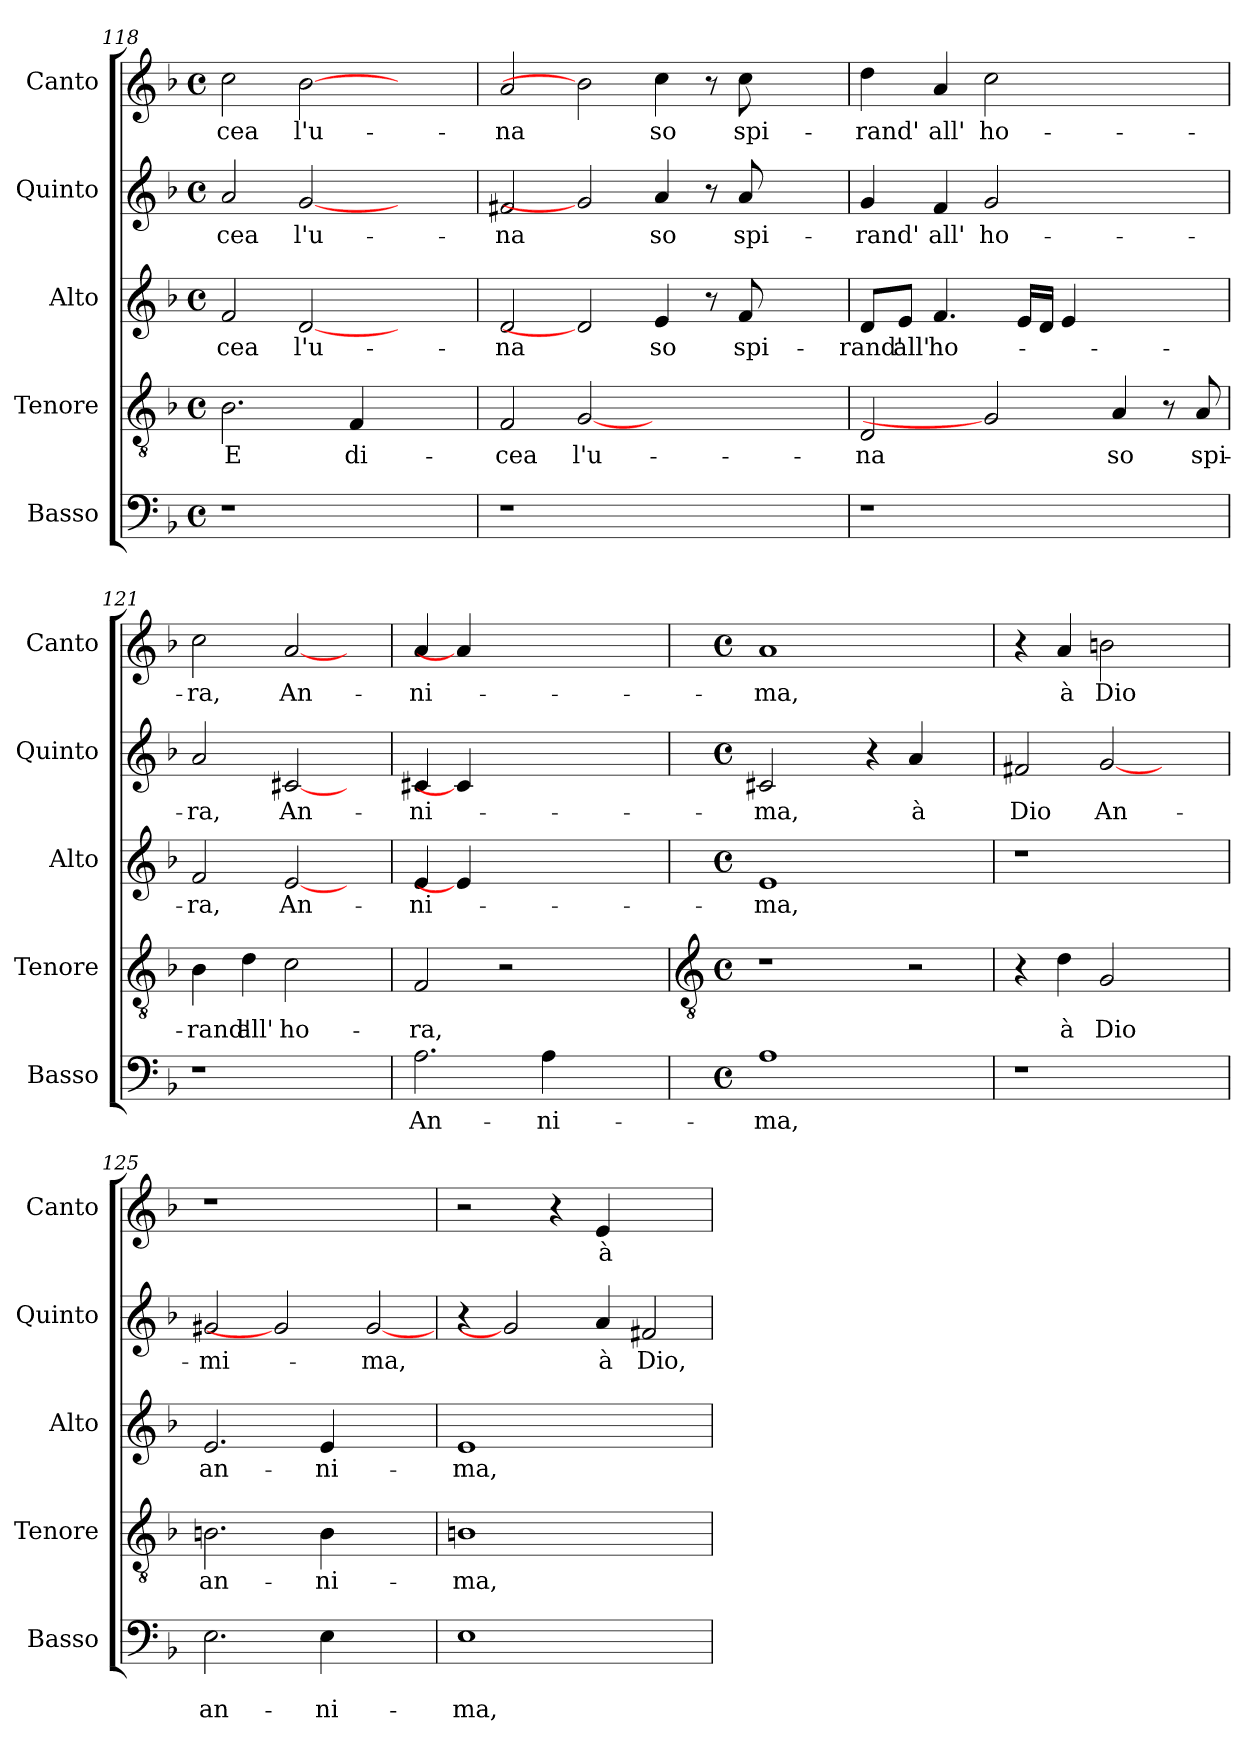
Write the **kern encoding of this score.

**kern	**text	**text	**kern	**text	**kern	**text	**kern	**text	**kern	**text
*part5	*part5	*part5	*part4	*part4	*part3	*part3	*part2	*part2	*part1	*part1
*staff5	*staff5	*staff5	*staff4	*staff4	*staff3	*staff3	*staff2	*staff2	*staff1	*staff1
*I"Basso	*	*	*I"Tenore	*	*I"Alto	*	*I"Quinto	*	*I"Canto	*
*I'Basso	*	*	*I'Tenore	*	*I'Alto	*	*I'Quinto	*	*I'Canto	*
!!LO:LB:g=z
*clefF4	*	*	*clefGv2	*	*clefG2	*	*clefG2	*	*clefG2	*
*k[b-]	*	*	*k[b-]	*	*k[b-]	*	*k[b-]	*	*k[b-]	*
*F:	*	*	*F:	*	*F:	*	*F:	*	*F:	*
*M4/4	*	*	*M4/4	*	*M4/4	*	*M4/4	*	*M4/4	*
*met(c)	*	*	*met(c)	*	*met(c)	*	*met(c)	*	*met(c)	*
=118	=118	=118	=118	=118	=118	=118	=118	=118	=118	=118
!	!	!	!	!LO:LY:b	!	!LO:LY:b	!	!LO:LY:b	!	!LO:LY:b
1r	.	.	2.B-\	E	2f/	-cea	2a/	-cea	2cc\	-cea
!	!	!	!	!	!	!LO:LY:b	!	!LO:LY:b	!	!LO:LY:b
.	.	.	.	.	[2d	l'u-	[2g	l'u-	[2b-	l'u-
!	!	!	!	!LO:LY:b	!	!	!	!	!	!
.	.	.	4F/	di-	.	.	.	.	.	.
2ryy	.	.	2ryy	.	2ryy	.	2ryy	.	2ryy	.
=119	=119	=119	=119	=119	=119	=119	=119	=119	=119	=119
!	!	!	!	!LO:LY:b	!	!LO:LY:b	!	!LO:LY:b	!	!LO:LY:b
1r	.	.	2F/	-cea	2d/	-na	2f#X/	-na	2a/	-na
!	!	!	!	!LO:LY:b	!	!	!	!	!	!
.	.	.	[2G	l'u-	2d]	.	2g]	.	2b-]	.
!	!	!	!	!	!	!LO:LY:b	!	!LO:LY:b	!	!LO:LY:b
2ryy	.	.	1ryy	.	4e/	so	4a/	so	4cc\	so
.	.	.	.	.	8r	.	8r	.	8r	.
!	!	!	!	!	!	!LO:LY:b	!	!LO:LY:b	!	!LO:LY:b
.	.	.	.	.	8f/	spi-	8a/	spi-	8cc\	spi-
2ryy	.	.	.	.	2ryy	.	2ryy	.	2ryy	.
=120	=120	=120	=120	=120	=120	=120	=120	=120	=120	=120
!	!	!	!	!LO:LY:b	!	!LO:LY:b	!	!LO:LY:b	!	!LO:LY:b
1r	.	.	2D/	-na	8d/L	-rand'	4g/	-rand'	4dd\	-rand'
!	!	!	!	!	!	!LO:LY:b	!	!	!	!
.	.	.	.	.	8e/J	all'	.	.	.	.
!	!	!	!	!	!	!LO:LY:b	!	!LO:LY:b	!	!LO:LY:b
.	.	.	.	.	4.f/	ho-	4f/	all'	4a/	all'
!	!	!	!	!	!	!	!	!LO:LY:b	!	!LO:LY:b
.	.	.	2G]	.	.	.	2g/	ho-	2cc\	ho-
.	.	.	.	.	16e/LL	.	.	.	.	.
.	.	.	.	.	16d/JJ	.	.	.	.	.
.	.	.	.	.	4e/	.	.	.	.	.
!	!	!	!	!LO:LY:b	!	!	!	!	!	!
2ryy	.	.	4A/	so	2ryy	.	2ryy	.	2ryy	.
.	.	.	8r	.	.	.	.	.	.	.
!	!	!	!	!LO:LY:b	!	!	!	!	!	!
.	.	.	8A/	spi-	.	.	.	.	.	.
=121	=121	=121	=121	=121	=121	=121	=121	=121	=121	=121
!	!	!	!	!LO:LY:b	!	!LO:LY:b	!	!LO:LY:b	!	!LO:LY:b
1r	.	.	4B-\	-rand'	2f/	-ra,	2a/	-ra,	2cc\	-ra,
!	!	!	!	!LO:LY:b	!	!	!	!	!	!
.	.	.	4d\	all'	.	.	.	.	.	.
!	!	!	!	!LO:LY:b	!	!LO:LY:b	!	!LO:LY:b	!	!LO:LY:b
.	.	.	2c\	ho-	[2e/	An-	[2c#X/	An-	[2a/	An-
4ryy	.	.	4ryy	.	4ryy	.	4ryy	.	4ryy	.
=122	=122	=122	=122	=122	=122	=122	=122	=122	=122	=122
!	!LO:LY:b	!	!	!LO:LY:b	!	!LO:LY:b	!	!LO:LY:b	!	!LO:LY:b
2.A\	An-	.	2F/	-ra,	4e/	-ni-	4c#X/	-ni-	4a/	-ni-
.	.	.	.	.	4e/]	.	4c#/]	.	4a/]	.
.	.	.	2r	.	2.ryy	.	2.ryy	.	2.ryy	.
!	!LO:LY:b	!	!	!	!	!	!	!	!	!
4A\	-ni-	.	.	.	.	.	.	.	.	.
2ryy	.	.	2ryy	.	.	.	.	.	.	.
.	.	.	.	.	4ryy	.	4ryy	.	4ryy	.
!!LO:PB:g=z
=123	=123	=123	=123	=123	=123	=123	=123	=123	=123	=123
*	*	*	*clefGv2	*	*	*	*	*	*	*
*M4/4	*	*	*M4/4	*	*M4/4	*	*M4/4	*	*M4/4	*
*met(c)	*	*	*met(c)	*	*met(c)	*	*met(c)	*	*met(c)	*
!	!LO:LY:b	!	!	!	!	!LO:LY:b	!	!LO:LY:b	!	!LO:LY:b
*	*	*	*	*	*	*	*	*	*^	*
1A	-ma,	.	1r	.	1e	-ma,	2c#X/	-ma,	1a	1ryy	-ma,
.	.	.	.	.	.	.	4ryy	.	.	.	.
.	.	.	.	.	.	.	4r	.	.	.	.
!	!	!	!	!	!	!	!	!LO:LY:b	!	!	!
2ryy	.	.	2r	.	4ryy	.	4a/	à	4ryy	4ryy	.
.	.	.	.	.	4ryy	.	4ryy	.	4ryy	4ryy	.
=124	=124	=124	=124	=124	=124	=124	=124	=124	=124	=124	=124
!	!	!	!	!	!	!	!	!LO:LY:b	!	!	!
1r	.	.	4r	.	1r	.	2f#X/	Dio	4r	1ryy	.
!	!	!	!	!LO:LY:b	!	!	!	!	!	!	!LO:LY:b
.	.	.	4d\	à	.	.	.	.	4a/	.	à
!	!	!	!	!LO:LY:b	!	!	!	!LO:LY:b	!	!	!LO:LY:b
.	.	.	2G/	Dio	.	.	[2g	An-	2bn\	.	Dio
2ryy	.	.	2ryy	.	2ryy	.	2ryy	.	2ryy	2ryy	.
=125	=125	=125	=125	=125	=125	=125	=125	=125	=125	=125	=125
!	!	!LO:LY:b	!	!LO:LY:b	!	!LO:LY:b	!	!LO:LY:b	!	!	!
2.E\	.	an-	2.Bn\	an-	2.e/	an-	2g#X/	-mi-	1r	1ryy	.
.	.	.	.	.	.	.	2g]	.	.	.	.
!	!	!LO:LY:b	!	!LO:LY:b	!	!LO:LY:b	!	!	!	!	!
4E\	.	-ni-	4B\	-ni-	4e/	-ni-	.	.	.	.	.
!	!	!	!	!	!	!	!	!LO:LY:b	!	!	!
2ryy	.	.	2ryy	.	2ryy	.	[2g#i	-ma,	2ryy	2ryy	.
=126	=126	=126	=126	=126	=126	=126	=126	=126	=126	=126	=126
!	!	!LO:LY:b	!	!LO:LY:b	!	!LO:LY:b	!	!	!	!	!
1E	.	-ma,	1Bn	-ma,	1e	-ma,	4r	.	2r	1ryy	.
.	.	.	.	.	.	.	2g#]	.	.	.	.
.	.	.	.	.	.	.	.	.	4r	.	.
!	!	!	!	!	!	!	!	!LO:LY:b	!	!	!LO:LY:b
.	.	.	.	.	.	.	4a/	à	4e/	.	à
!	!	!	!	!	!	!	!	!LO:LY:b	!	!	!
2ryy	.	.	2ryy	.	2ryy	.	2f#X/	Dio,	2ryy	2ryy	.
*	*	*	*	*	*	*	*	*	*v	*v	*
=	=	=	=	=	=	=	=	=	=	=
*-	*-	*-	*-	*-	*-	*-	*-	*-	*-	*-
